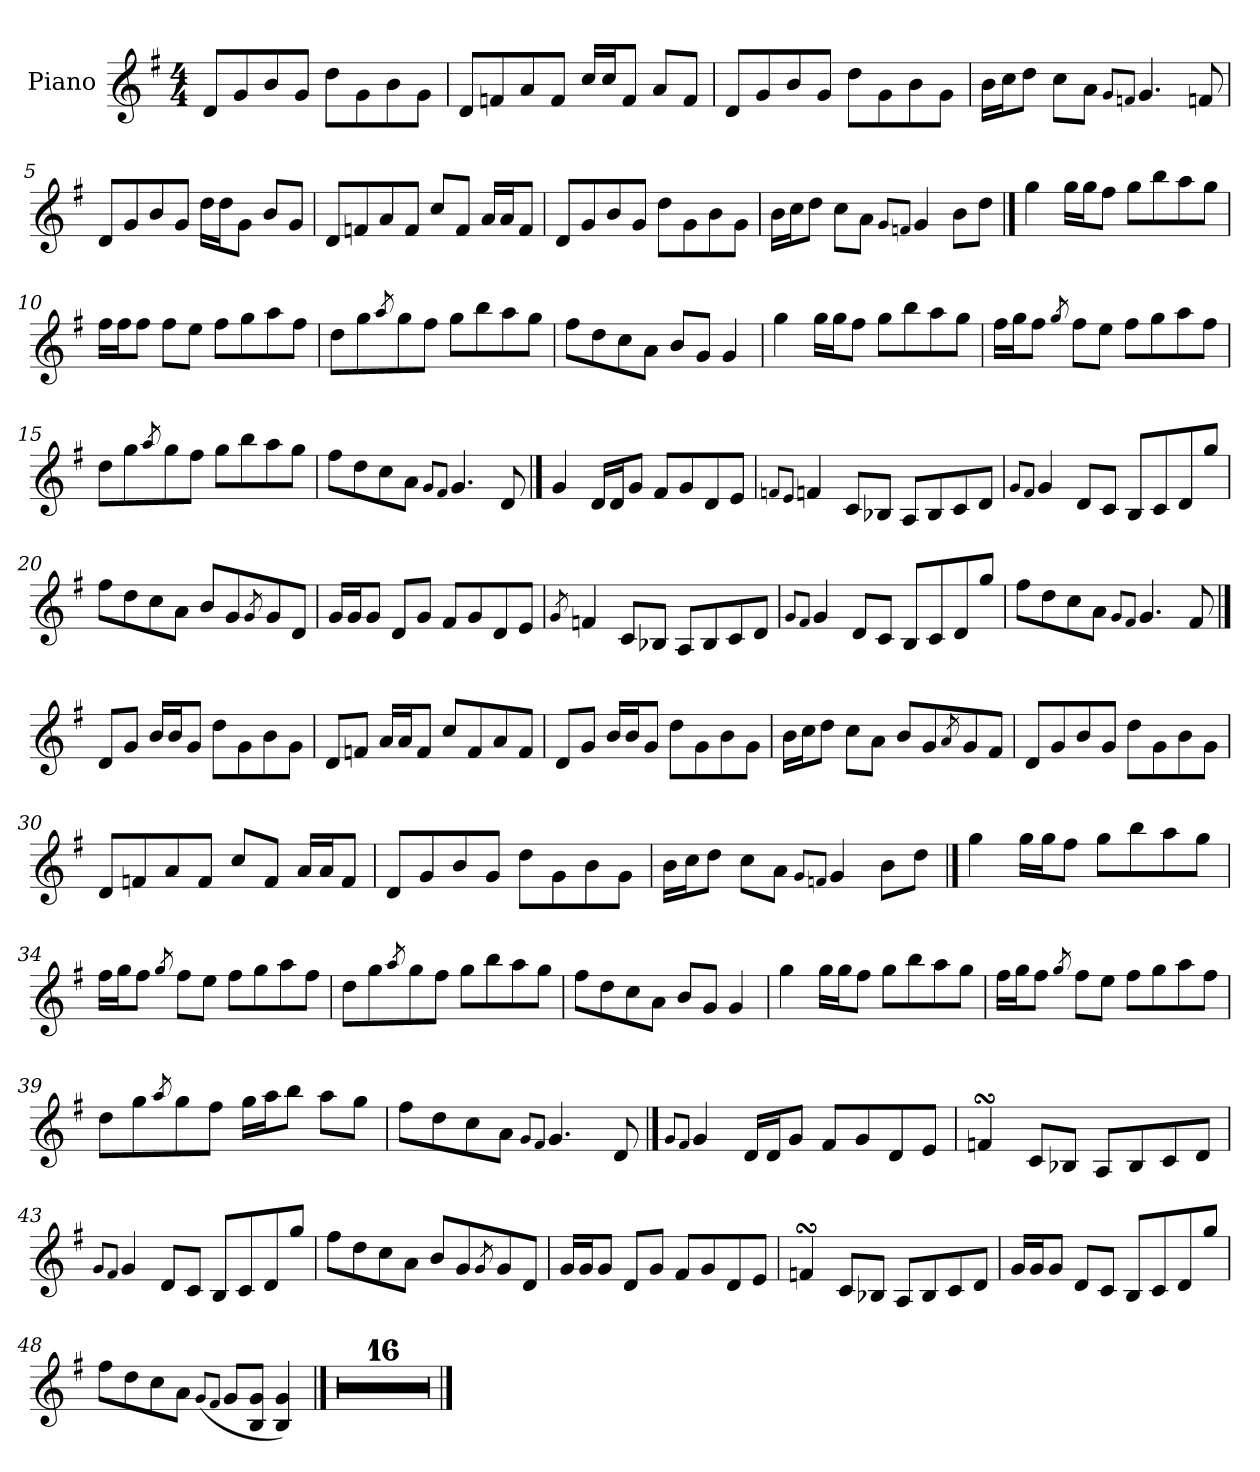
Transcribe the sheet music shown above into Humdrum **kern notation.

**kern
*part1
*staff1
*I"Piano
*I'Pno.
*clefG2
*k[f#]
*M4/4
=1
8d/L
8g/
8b/
8g/J
8dd\L
8g\
8b\
8g\J
=2
8d/L
8fn/
8a/
8f/J
16cc/LL
16cc/J
8f/J
8a/L
8f/J
=3
8d/L
8g/
8b/
8g/J
8dd\L
8g\
8b\
8g\J
=4
16b\LL
16cc\J
8dd\J
8cc\L
8a\J
8qg/L
8qfn/J
4.g/
8f/
!!LO:LB:g=z
=5
8d/L
8g/
8b/
8g/J
16dd\LL
16dd\J
8g\J
8b/L
8g/J
=6
8d/L
8fn/
8a/
8f/J
8cc/L
8f/J
16a/LL
16a/J
8f/J
=7
8d/L
8g/
8b/
8g/J
8dd\L
8g\
8b\
8g\J
=8
16b\LL
16cc\J
8dd\J
8cc\L
8a\J
8qg/L
8qfn/J
4g/
8b\L
8dd\J
!!LO:LB:g=z
==9
4gg\
16gg\LL
16gg\J
8ff#\J
8gg\L
8bb\
8aa\
8gg\J
=10
16ff#\LL
16ff#\J
8ff#\J
8ff#\L
8ee\J
8ff#\L
8gg\
8aa\
8ff#\J
=11
8dd\L
8gg\
8qaa/
8gg\
8ff#\J
8gg\L
8bb\
8aa\
8gg\J
=12
8ff#\L
8dd\
8cc\
8a\J
8b/L
8g/J
4g/
=13
4gg\
16gg\LL
16gg\J
8ff#\J
8gg\L
8bb\
8aa\
8gg\J
!!LO:LB:g=z
=14
16ff#\LL
16gg\J
8ff#\J
8qgg/
8ff#\L
8ee\J
8ff#\L
8gg\
8aa\
8ff#\J
=15
8dd\L
8gg\
8qaa/
8gg\
8ff#\J
8gg\L
8bb\
8aa\
8gg\J
=16
8ff#\L
8dd\
8cc\
8a\J
8qg/L
8qf#/J
4.g/
8d/
==17
4g/
16d/LL
16d/J
8g/J
8f#/L
8g/
8d/
8e/J
!!LO:LB:g=z
=18
8qfn/L
8qe/J
4f/
8c/L
8B-X/J
8A/L
8B-/
8c/
8d/J
=19
8qg/L
8qf#/J
4g/
8d/L
8c/J
8B/L
8c/
8d/
8gg/J
=20
8ff#\L
8dd\
8cc\
8a\J
8b/L
8g/
8qg/
8g/
8d/J
=21
16g/LL
16g/J
8g/J
8d/L
8g/J
8f#/L
8g/
8d/
8e/J
!!LO:LB:g=z
=22
8qg/
4fn/
8c/L
8B-X/J
8A/L
8B-/
8c/
8d/J
=23
8qg/L
8qf#/J
4g/
8d/L
8c/J
8B/L
8c/
8d/
8gg/J
=24
8ff#\L
8dd\
8cc\
8a\J
8qg/L
8qf#/J
4.g/
8f#/
==25
8d/L
8g/J
16b/LL
16b/J
8g/J
8dd\L
8g\
8b\
8g\J
!!LO:LB:g=z
=26
8d/L
8fn/J
16a/LL
16a/J
8f/J
8cc/L
8f/
8a/
8f/J
=27
8d/L
8g/J
16b/LL
16b/J
8g/J
8dd\L
8g\
8b\
8g\J
=28
16b\LL
16cc\J
8dd\J
8cc\L
8a\J
8b/L
8g/
8qa/
8g/
8f#/J
=29
8d/L
8g/
8b/
8g/J
8dd\L
8g\
8b\
8g\J
!!LO:LB:g=z
=30
8d/L
8fn/
8a/
8f/J
8cc/L
8f/J
16a/LL
16a/J
8f/J
=31
8d/L
8g/
8b/
8g/J
8dd\L
8g\
8b\
8g\J
=32
16b\LL
16cc\J
8dd\J
8cc\L
8a\J
8qg/L
8qfn/J
4g/
8b\L
8dd\J
==33
4gg\
16gg\LL
16gg\J
8ff#\J
8gg\L
8bb\
8aa\
8gg\J
!!LO:LB:g=z
=34
16ff#\LL
16gg\J
8ff#\J
8qgg/
8ff#\L
8ee\J
8ff#\L
8gg\
8aa\
8ff#\J
=35
8dd\L
8gg\
8qaa/
8gg\
8ff#\J
8gg\L
8bb\
8aa\
8gg\J
=36
8ff#\L
8dd\
8cc\
8a\J
8b/L
8g/J
4g/
=37
4gg\
16gg\LL
16gg\J
8ff#\J
8gg\L
8bb\
8aa\
8gg\J
!!LO:LB:g=z
=38
16ff#\LL
16gg\J
8ff#\J
8qgg/
8ff#\L
8ee\J
8ff#\L
8gg\
8aa\
8ff#\J
=39
8dd\L
8gg\
8qaa/
8gg\
8ff#\J
16gg\LL
16aa\J
8bb\J
8aa\L
8gg\J
=40
8ff#\L
8dd\
8cc\
8a\J
8qg/L
8qf#/J
4.g/
8d/
==41
8qg/L
8qf#/J
4g/
16d/LL
16d/J
8g/J
8f#/L
8g/
8d/
8e/J
!!LO:PB:g=z
=42
4fnsSSs/
8c/L
8B-X/J
8A/L
8B-/
8c/
8d/J
=43
8qg/L
8qf#/J
4g/
8d/L
8c/J
8B/L
8c/
8d/
8gg/J
=44
8ff#\L
8dd\
8cc\
8a\J
8b/L
8g/
8qg/
8g/
8d/J
=45
16g/LL
16g/J
8g/J
8d/L
8g/J
8f#/L
8g/
8d/
8e/J
!!LO:LB:g=z
=46
4fnsSSs/
8c/L
8B-X/J
8A/L
8B-/
8c/
8d/J
=47
16g/LL
16g/J
8g/J
8d/L
8c/J
8B/L
8c/
8d/
8gg/J
=48
8ff#\L
8dd\
8cc\
8a\J
(<8qg/L
8qf#/J
8g/L
8B/ 8g/J
4B/ 4g/)
==49
1r
=50
1r
=51
1r
=52
1r
=53
1r
!!LO:LB:g=z
=54
1r
=55
1r
=56
1r
=57
1r
=58
1r
=59
1r
=60
1r
=61
1r
=62
1r
=63
1r
=64
1r
==
*-
